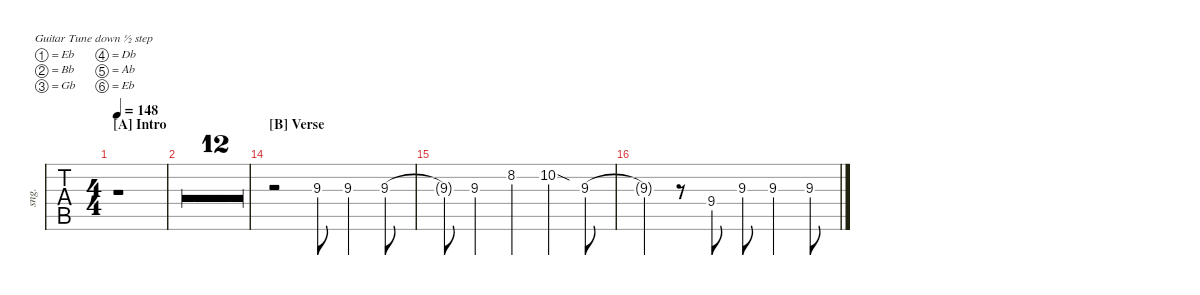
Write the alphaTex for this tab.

\defaultSystemsLayout 4
\hideDynamics
\bracketExtendMode nobrackets
\otherSystemsTrackNameOrientation horizontal
\track ("V. Harmony 1" "sng.") {multiBarRest instrument voiceoohs}
\staff {tabs}
\tuning (Eb4 Bb3 Gb3 Db3 Ab2 Eb2)
\ts (4 4)
\section ("A" "Intro")
\tempo 148
\clef g2
\ks eminor
r.1{dy mf instrument voiceoohs} |
r.1 |
r.1 |
r.1 |
r.1 |
r.1 |
r.1 |
r.1 |
r.1 |
r.1 |
r.1 |
r.1 |
r.1 |
\section ("B" "Verse")
r.2 9.3{acc #}.8 9.3{acc #}.4 9.3{acc #}.8 |
9.3{t acc #}.8 9.3{acc #}.4 8.2{acc #}.4 10.2{sod acc #}.4 9.3{acc #}.8 |
9.3{t acc #}.4 r.8 9.4{acc #}.8 9.3{acc #}.8 9.3{acc #}.4 9.3{acc #}.8
